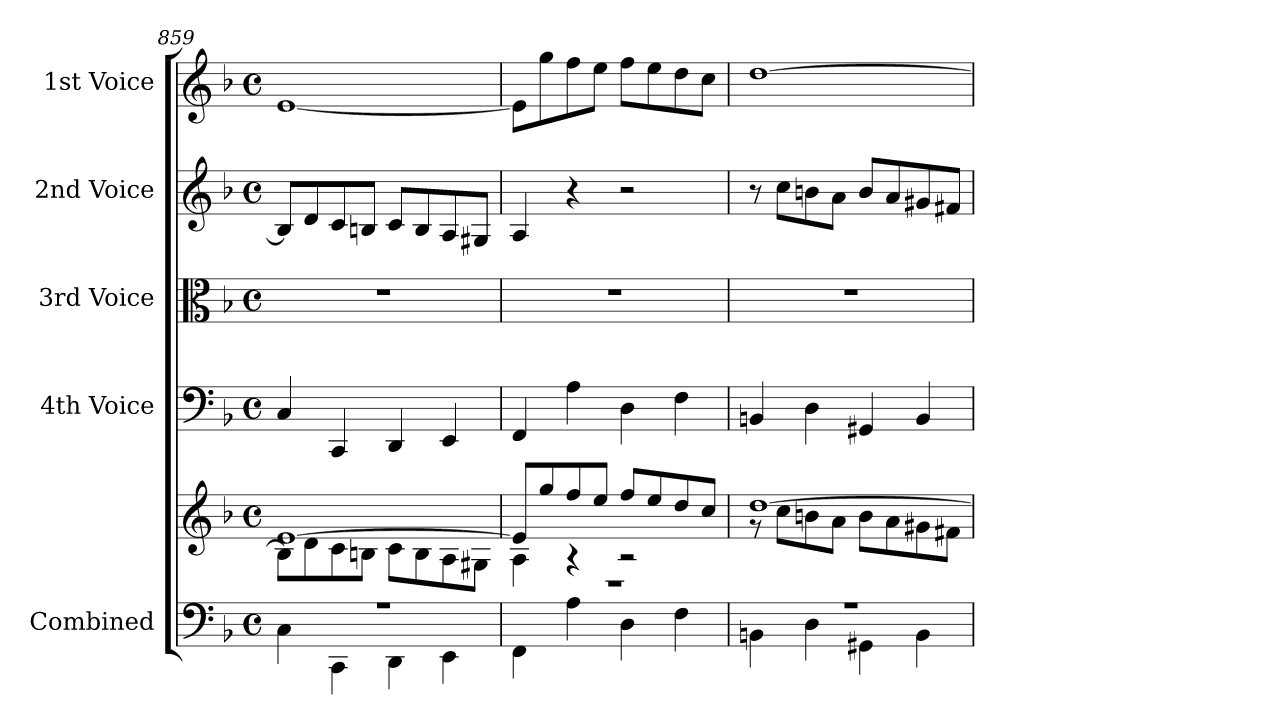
**kern	**kern	**kern	**kern	**kern	**kern
*part5	*part5	*part4	*part3	*part2	*part1
*staff6	*staff5	*staff4	*staff3	*staff2	*staff1
*I"Combined	*	*I"4th Voice	*I"3rd Voice	*I"2nd Voice	*I"1st Voice
*clefF4	*clefG2	*clefF4	*clefC3	*clefG2	*clefG2
*k[b-]	*k[b-]	*k[b-]	*k[b-]	*k[b-]	*k[b-]
*M4/4	*M4/4	*M4/4	*M4/4	*M4/4	*M4/4
*met(c)	*met(c)	*met(c)	*met(c)	*met(c)	*met(c)
=859	=859	=859	=859	=859	=859
*^	*^	*	*	*	*
1r	4C\	[1e	8B\L]	4C/	1r	8B/L]	[1e
.	.	.	8d\	.	.	8d/	.
.	4CC\	.	8c\	4CC/	.	8c/	.
.	.	.	8Bn\J	.	.	8Bn/J	.
.	4DD\	.	8c\L	4DD/	.	8c/L	.
.	.	.	8B\	.	.	8B/	.
.	4EE\	.	8A\	4EE/	.	8A/	.
.	.	.	8G#X\J	.	.	8G#X/J	.
=860	=860	=860	=860	=860	=860	=860	=860
1r	4FF\	8e/L]	4A\	4FF/	1r	4A/	8e\L]
.	.	8gg/	.	.	.	.	8gg\
.	4A\	8ff/	4r	4A\	.	4r	8ff\
.	.	8ee/J	.	.	.	.	8ee\J
.	4D\	8ff/L	2r	4D\	.	2r	8ff\L
.	.	8ee/	.	.	.	.	8ee\
.	4F\	8dd/	.	4F\	.	.	8dd\
.	.	8cc/J	.	.	.	.	8cc\J
!!LO:PB:g=z
=861	=861	=861	=861	=861	=861	=861	=861
1r	4BBn\	[1dd	8r	4BBn/	1r	8r	[1dd
.	.	.	8cc\L	.	.	8cc\L	.
.	4D\	.	8bn\	4D\	.	8bn\	.
.	.	.	8a\J	.	.	8a\J	.
.	4GG#X\	.	8b\L	4GG#X/	.	8b/L	.
.	.	.	8a\	.	.	8a/	.
.	4BB\	.	8g#X\	4BB/	.	8g#X/	.
.	.	.	8f#X\J	.	.	8f#X/J	.
*v	*v	*	*	*	*	*	*
*	*v	*v	*	*	*	*
=	=	=	=	=	=
*-	*-	*-	*-	*-	*-
